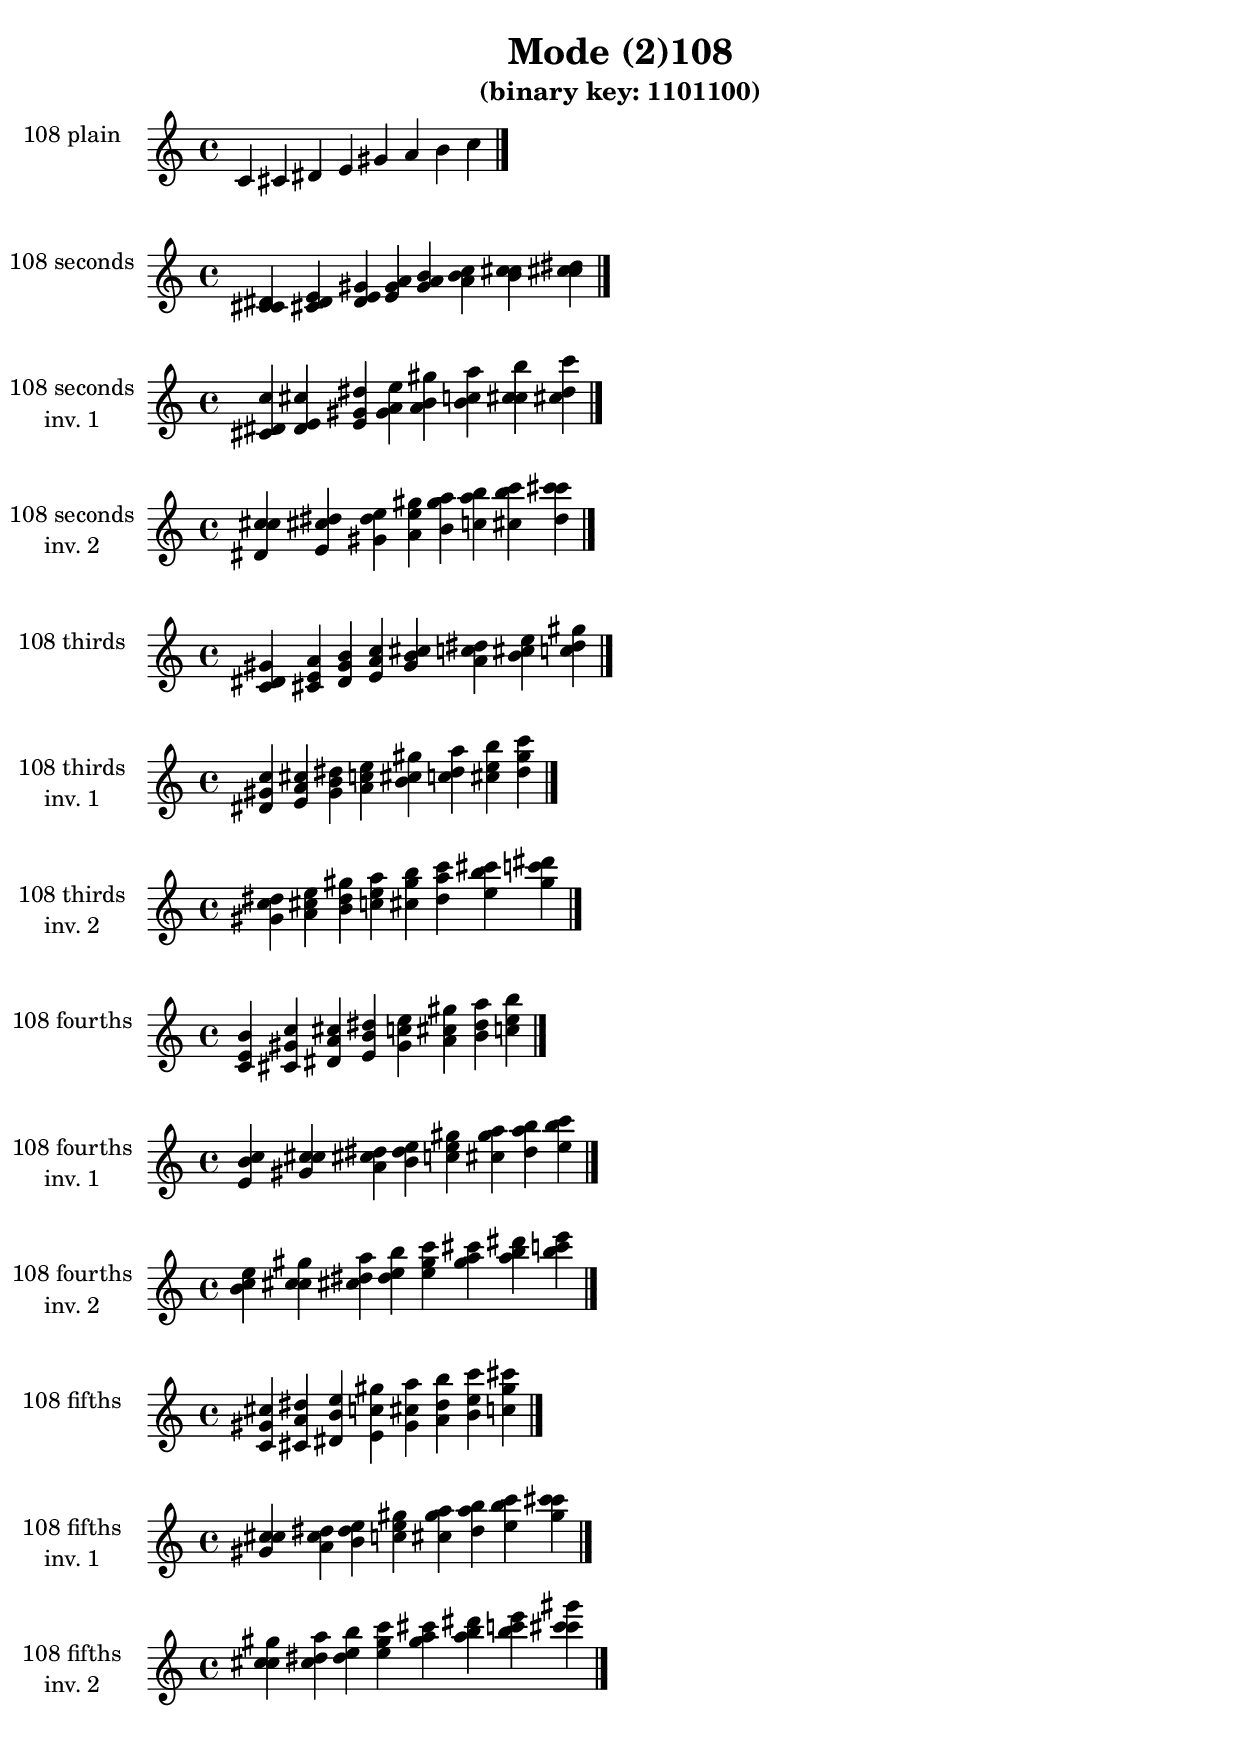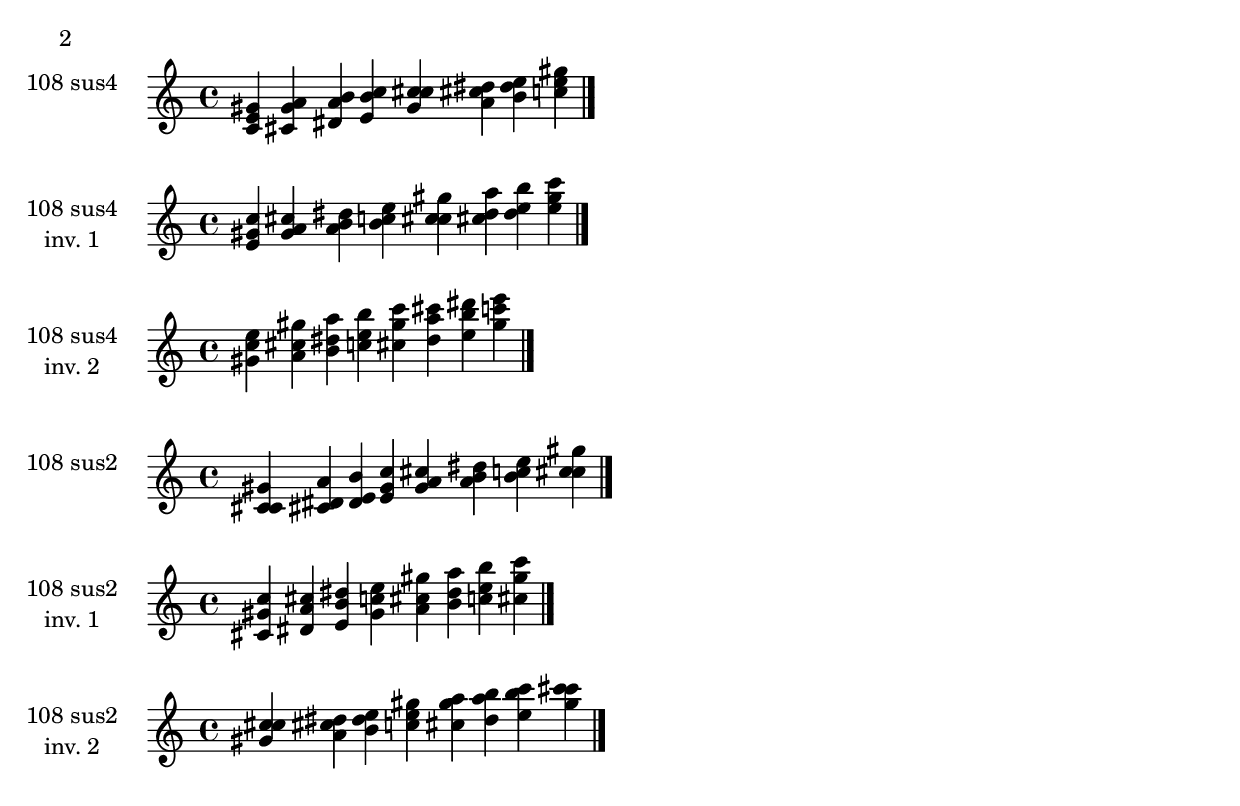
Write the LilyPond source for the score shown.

\version "2.19.0"

\header {
  title = "Mode (2)108"
  subtitle = "(binary key: 1101100)"
 %% Remove default LilyPond tagline
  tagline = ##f
}

\paper {
  #(set-paper-size "a4")
}

global = {
  \key c \major
  \time 4/4
  \tempo 4=100
}

\book {
  \score {
    \new Staff \with {
      instrumentName =  \markup { \column {
         \hcenter-in #14 \line { 108 plain }
         \hcenter-in #14 \line {  } } }
      midiInstrument = "oboe"
    } { \accidentalStyle "default"
        \cadenzaOn c' cis' dis' e' gis' a' b' c''  \cadenzaOff \bar "|." }
    \layout { }
  }
  \score {
    \new Staff \with {
      instrumentName =  \markup { \column {
         \hcenter-in #14 \line { 108 seconds }
         \hcenter-in #14 \line {  } } }
      midiInstrument = "oboe"
    } { \accidentalStyle "default"
        \cadenzaOn <c' cis' dis'> <cis' dis' e'> <dis' e' gis'> <e' gis' a'> <gis' a' b'> <a' b' c''> <b' c'' cis''> <c'' cis'' dis''>  \cadenzaOff \bar "|." }
    \layout { }
  }
  \score {
    \new Staff \with {
      instrumentName =  \markup { \column {
         \hcenter-in #14 \line { 108 seconds }
         \hcenter-in #14 \line { inv. 1 } } }
      midiInstrument = "oboe"
    } { \accidentalStyle "default"
        \cadenzaOn <cis' dis' c''> <dis' e' cis''> <e' gis' dis''> <gis' a' e''> <a' b' gis''> <b' c'' a''> <c'' cis'' b''> <cis'' dis'' c'''>  \cadenzaOff \bar "|." }
    \layout { }
  }
  \score {
    \new Staff \with {
      instrumentName =  \markup { \column {
         \hcenter-in #14 \line { 108 seconds }
         \hcenter-in #14 \line { inv. 2 } } }
      midiInstrument = "oboe"
    } { \accidentalStyle "default"
        \cadenzaOn <dis' c'' cis''> <e' cis'' dis''> <gis' dis'' e''> <a' e'' gis''> <b' gis'' a''> <c'' a'' b''> <cis'' b'' c'''> <dis'' c''' cis'''>  \cadenzaOff \bar "|." }
    \layout { }
  }
  \score {
    \new Staff \with {
      instrumentName =  \markup { \column {
         \hcenter-in #14 \line { 108 thirds }
         \hcenter-in #14 \line {  } } }
      midiInstrument = "oboe"
    } { \accidentalStyle "default"
        \cadenzaOn <c' dis' gis'> <cis' e' a'> <dis' gis' b'> <e' a' c''> <gis' b' cis''> <a' c'' dis''> <b' cis'' e''> <c'' dis'' gis''>  \cadenzaOff \bar "|." }
    \layout { }
  }
  \score {
    \new Staff \with {
      instrumentName =  \markup { \column {
         \hcenter-in #14 \line { 108 thirds }
         \hcenter-in #14 \line { inv. 1 } } }
      midiInstrument = "oboe"
    } { \accidentalStyle "default"
        \cadenzaOn <dis' gis' c''> <e' a' cis''> <gis' b' dis''> <a' c'' e''> <b' cis'' gis''> <c'' dis'' a''> <cis'' e'' b''> <dis'' gis'' c'''>  \cadenzaOff \bar "|." }
    \layout { }
  }
  \score {
    \new Staff \with {
      instrumentName =  \markup { \column {
         \hcenter-in #14 \line { 108 thirds }
         \hcenter-in #14 \line { inv. 2 } } }
      midiInstrument = "oboe"
    } { \accidentalStyle "default"
        \cadenzaOn <gis' c'' dis''> <a' cis'' e''> <b' dis'' gis''> <c'' e'' a''> <cis'' gis'' b''> <dis'' a'' c'''> <e'' b'' cis'''> <gis'' c''' dis'''>  \cadenzaOff \bar "|." }
    \layout { }
  }
  \score {
    \new Staff \with {
      instrumentName =  \markup { \column {
         \hcenter-in #14 \line { 108 fourths }
         \hcenter-in #14 \line {  } } }
      midiInstrument = "oboe"
    } { \accidentalStyle "default"
        \cadenzaOn <c' e' b'> <cis' gis' c''> <dis' a' cis''> <e' b' dis''> <gis' c'' e''> <a' cis'' gis''> <b' dis'' a''> <c'' e'' b''>  \cadenzaOff \bar "|." }
    \layout { }
  }
  \score {
    \new Staff \with {
      instrumentName =  \markup { \column {
         \hcenter-in #14 \line { 108 fourths }
         \hcenter-in #14 \line { inv. 1 } } }
      midiInstrument = "oboe"
    } { \accidentalStyle "default"
        \cadenzaOn <e' b' c''> <gis' c'' cis''> <a' cis'' dis''> <b' dis'' e''> <c'' e'' gis''> <cis'' gis'' a''> <dis'' a'' b''> <e'' b'' c'''>  \cadenzaOff \bar "|." }
    \layout { }
  }
  \score {
    \new Staff \with {
      instrumentName =  \markup { \column {
         \hcenter-in #14 \line { 108 fourths }
         \hcenter-in #14 \line { inv. 2 } } }
      midiInstrument = "oboe"
    } { \accidentalStyle "default"
        \cadenzaOn <b' c'' e''> <c'' cis'' gis''> <cis'' dis'' a''> <dis'' e'' b''> <e'' gis'' c'''> <gis'' a'' cis'''> <a'' b'' dis'''> <b'' c''' e'''>  \cadenzaOff \bar "|." }
    \layout { }
  }
  \score {
    \new Staff \with {
      instrumentName =  \markup { \column {
         \hcenter-in #14 \line { 108 fifths }
         \hcenter-in #14 \line {  } } }
      midiInstrument = "oboe"
    } { \accidentalStyle "default"
        \cadenzaOn <c' gis' cis''> <cis' a' dis''> <dis' b' e''> <e' c'' gis''> <gis' cis'' a''> <a' dis'' b''> <b' e'' c'''> <c'' gis'' cis'''>  \cadenzaOff \bar "|." }
    \layout { }
  }
  \score {
    \new Staff \with {
      instrumentName =  \markup { \column {
         \hcenter-in #14 \line { 108 fifths }
         \hcenter-in #14 \line { inv. 1 } } }
      midiInstrument = "oboe"
    } { \accidentalStyle "default"
        \cadenzaOn <gis' cis'' c''> <a' dis'' cis''> <b' e'' dis''> <c'' gis'' e''> <cis'' a'' gis''> <dis'' b'' a''> <e'' c''' b''> <gis'' cis''' c'''>  \cadenzaOff \bar "|." }
    \layout { }
  }
  \score {
    \new Staff \with {
      instrumentName =  \markup { \column {
         \hcenter-in #14 \line { 108 fifths }
         \hcenter-in #14 \line { inv. 2 } } }
      midiInstrument = "oboe"
    } { \accidentalStyle "default"
        \cadenzaOn <cis'' c'' gis''> <dis'' cis'' a''> <e'' dis'' b''> <gis'' e'' c'''> <a'' gis'' cis'''> <b'' a'' dis'''> <c''' b'' e'''> <cis''' c''' gis'''>  \cadenzaOff \bar "|." }
    \layout { }
  }
  \score {
    \new Staff \with {
      instrumentName =  \markup { \column {
         \hcenter-in #14 \line { 108 sus4 }
         \hcenter-in #14 \line {  } } }
      midiInstrument = "oboe"
    } { \accidentalStyle "default"
        \cadenzaOn <c' e' gis'> <cis' gis' a'> <dis' a' b'> <e' b' c''> <gis' c'' cis''> <a' cis'' dis''> <b' dis'' e''> <c'' e'' gis''>  \cadenzaOff \bar "|." }
    \layout { }
  }
  \score {
    \new Staff \with {
      instrumentName =  \markup { \column {
         \hcenter-in #14 \line { 108 sus4 }
         \hcenter-in #14 \line { inv. 1 } } }
      midiInstrument = "oboe"
    } { \accidentalStyle "default"
        \cadenzaOn <e' gis' c''> <gis' a' cis''> <a' b' dis''> <b' c'' e''> <c'' cis'' gis''> <cis'' dis'' a''> <dis'' e'' b''> <e'' gis'' c'''>  \cadenzaOff \bar "|." }
    \layout { }
  }
  \score {
    \new Staff \with {
      instrumentName =  \markup { \column {
         \hcenter-in #14 \line { 108 sus4 }
         \hcenter-in #14 \line { inv. 2 } } }
      midiInstrument = "oboe"
    } { \accidentalStyle "default"
        \cadenzaOn <gis' c'' e''> <a' cis'' gis''> <b' dis'' a''> <c'' e'' b''> <cis'' gis'' c'''> <dis'' a'' cis'''> <e'' b'' dis'''> <gis'' c''' e'''>  \cadenzaOff \bar "|." }
    \layout { }
  }
  \score {
    \new Staff \with {
      instrumentName =  \markup { \column {
         \hcenter-in #14 \line { 108 sus2 }
         \hcenter-in #14 \line {  } } }
      midiInstrument = "oboe"
    } { \accidentalStyle "default"
        \cadenzaOn <c' cis' gis'> <cis' dis' a'> <dis' e' b'> <e' gis' c''> <gis' a' cis''> <a' b' dis''> <b' c'' e''> <c'' cis'' gis''>  \cadenzaOff \bar "|." }
    \layout { }
  }
  \score {
    \new Staff \with {
      instrumentName =  \markup { \column {
         \hcenter-in #14 \line { 108 sus2 }
         \hcenter-in #14 \line { inv. 1 } } }
      midiInstrument = "oboe"
    } { \accidentalStyle "default"
        \cadenzaOn <cis' gis' c''> <dis' a' cis''> <e' b' dis''> <gis' c'' e''> <a' cis'' gis''> <b' dis'' a''> <c'' e'' b''> <cis'' gis'' c'''>  \cadenzaOff \bar "|." }
    \layout { }
  }
  \score {
    \new Staff \with {
      instrumentName =  \markup { \column {
         \hcenter-in #14 \line { 108 sus2 }
         \hcenter-in #14 \line { inv. 2 } } }
      midiInstrument = "oboe"
    } { \accidentalStyle "default"
        \cadenzaOn <gis' c'' cis''> <a' cis'' dis''> <b' dis'' e''> <c'' e'' gis''> <cis'' gis'' a''> <dis'' a'' b''> <e'' b'' c'''> <gis'' c''' cis'''>  \cadenzaOff \bar "|." }
    \layout { }
  }
}

\book {
  \bookOutputSuffix "plain_"
  \score {
    \new Staff \with {
      instrumentName =  \markup { \column {
         \hcenter-in #14 \line { 108 plain }
         \hcenter-in #14 \line {  } } }
      midiInstrument = "oboe"
    } { \accidentalStyle "default"
        \cadenzaOn c' cis' dis' e' gis' a' b' c''  \cadenzaOff \bar "|." }
    \midi { }
  }
}
\book {
  \bookOutputSuffix "seconds_"
  \score {
    \new Staff \with {
      instrumentName =  \markup { \column {
         \hcenter-in #14 \line { 108 seconds }
         \hcenter-in #14 \line {  } } }
      midiInstrument = "oboe"
    } { \accidentalStyle "default"
        \cadenzaOn <c' cis' dis'> <cis' dis' e'> <dis' e' gis'> <e' gis' a'> <gis' a' b'> <a' b' c''> <b' c'' cis''> <c'' cis'' dis''>  \cadenzaOff \bar "|." }
    \midi { }
  }
}
\book {
  \bookOutputSuffix "seconds_inv. 1"
  \score {
    \new Staff \with {
      instrumentName =  \markup { \column {
         \hcenter-in #14 \line { 108 seconds }
         \hcenter-in #14 \line { inv. 1 } } }
      midiInstrument = "oboe"
    } { \accidentalStyle "default"
        \cadenzaOn <cis' dis' c''> <dis' e' cis''> <e' gis' dis''> <gis' a' e''> <a' b' gis''> <b' c'' a''> <c'' cis'' b''> <cis'' dis'' c'''>  \cadenzaOff \bar "|." }
    \midi { }
  }
}
\book {
  \bookOutputSuffix "seconds_inv. 2"
  \score {
    \new Staff \with {
      instrumentName =  \markup { \column {
         \hcenter-in #14 \line { 108 seconds }
         \hcenter-in #14 \line { inv. 2 } } }
      midiInstrument = "oboe"
    } { \accidentalStyle "default"
        \cadenzaOn <dis' c'' cis''> <e' cis'' dis''> <gis' dis'' e''> <a' e'' gis''> <b' gis'' a''> <c'' a'' b''> <cis'' b'' c'''> <dis'' c''' cis'''>  \cadenzaOff \bar "|." }
    \midi { }
  }
}
\book {
  \bookOutputSuffix "thirds_"
  \score {
    \new Staff \with {
      instrumentName =  \markup { \column {
         \hcenter-in #14 \line { 108 thirds }
         \hcenter-in #14 \line {  } } }
      midiInstrument = "oboe"
    } { \accidentalStyle "default"
        \cadenzaOn <c' dis' gis'> <cis' e' a'> <dis' gis' b'> <e' a' c''> <gis' b' cis''> <a' c'' dis''> <b' cis'' e''> <c'' dis'' gis''>  \cadenzaOff \bar "|." }
    \midi { }
  }
}
\book {
  \bookOutputSuffix "thirds_inv. 1"
  \score {
    \new Staff \with {
      instrumentName =  \markup { \column {
         \hcenter-in #14 \line { 108 thirds }
         \hcenter-in #14 \line { inv. 1 } } }
      midiInstrument = "oboe"
    } { \accidentalStyle "default"
        \cadenzaOn <dis' gis' c''> <e' a' cis''> <gis' b' dis''> <a' c'' e''> <b' cis'' gis''> <c'' dis'' a''> <cis'' e'' b''> <dis'' gis'' c'''>  \cadenzaOff \bar "|." }
    \midi { }
  }
}
\book {
  \bookOutputSuffix "thirds_inv. 2"
  \score {
    \new Staff \with {
      instrumentName =  \markup { \column {
         \hcenter-in #14 \line { 108 thirds }
         \hcenter-in #14 \line { inv. 2 } } }
      midiInstrument = "oboe"
    } { \accidentalStyle "default"
        \cadenzaOn <gis' c'' dis''> <a' cis'' e''> <b' dis'' gis''> <c'' e'' a''> <cis'' gis'' b''> <dis'' a'' c'''> <e'' b'' cis'''> <gis'' c''' dis'''>  \cadenzaOff \bar "|." }
    \midi { }
  }
}
\book {
  \bookOutputSuffix "fourths_"
  \score {
    \new Staff \with {
      instrumentName =  \markup { \column {
         \hcenter-in #14 \line { 108 fourths }
         \hcenter-in #14 \line {  } } }
      midiInstrument = "oboe"
    } { \accidentalStyle "default"
        \cadenzaOn <c' e' b'> <cis' gis' c''> <dis' a' cis''> <e' b' dis''> <gis' c'' e''> <a' cis'' gis''> <b' dis'' a''> <c'' e'' b''>  \cadenzaOff \bar "|." }
    \midi { }
  }
}
\book {
  \bookOutputSuffix "fourths_inv. 1"
  \score {
    \new Staff \with {
      instrumentName =  \markup { \column {
         \hcenter-in #14 \line { 108 fourths }
         \hcenter-in #14 \line { inv. 1 } } }
      midiInstrument = "oboe"
    } { \accidentalStyle "default"
        \cadenzaOn <e' b' c''> <gis' c'' cis''> <a' cis'' dis''> <b' dis'' e''> <c'' e'' gis''> <cis'' gis'' a''> <dis'' a'' b''> <e'' b'' c'''>  \cadenzaOff \bar "|." }
    \midi { }
  }
}
\book {
  \bookOutputSuffix "fourths_inv. 2"
  \score {
    \new Staff \with {
      instrumentName =  \markup { \column {
         \hcenter-in #14 \line { 108 fourths }
         \hcenter-in #14 \line { inv. 2 } } }
      midiInstrument = "oboe"
    } { \accidentalStyle "default"
        \cadenzaOn <b' c'' e''> <c'' cis'' gis''> <cis'' dis'' a''> <dis'' e'' b''> <e'' gis'' c'''> <gis'' a'' cis'''> <a'' b'' dis'''> <b'' c''' e'''>  \cadenzaOff \bar "|." }
    \midi { }
  }
}
\book {
  \bookOutputSuffix "fifths_"
  \score {
    \new Staff \with {
      instrumentName =  \markup { \column {
         \hcenter-in #14 \line { 108 fifths }
         \hcenter-in #14 \line {  } } }
      midiInstrument = "oboe"
    } { \accidentalStyle "default"
        \cadenzaOn <c' gis' cis''> <cis' a' dis''> <dis' b' e''> <e' c'' gis''> <gis' cis'' a''> <a' dis'' b''> <b' e'' c'''> <c'' gis'' cis'''>  \cadenzaOff \bar "|." }
    \midi { }
  }
}
\book {
  \bookOutputSuffix "fifths_inv. 1"
  \score {
    \new Staff \with {
      instrumentName =  \markup { \column {
         \hcenter-in #14 \line { 108 fifths }
         \hcenter-in #14 \line { inv. 1 } } }
      midiInstrument = "oboe"
    } { \accidentalStyle "default"
        \cadenzaOn <gis' cis'' c''> <a' dis'' cis''> <b' e'' dis''> <c'' gis'' e''> <cis'' a'' gis''> <dis'' b'' a''> <e'' c''' b''> <gis'' cis''' c'''>  \cadenzaOff \bar "|." }
    \midi { }
  }
}
\book {
  \bookOutputSuffix "fifths_inv. 2"
  \score {
    \new Staff \with {
      instrumentName =  \markup { \column {
         \hcenter-in #14 \line { 108 fifths }
         \hcenter-in #14 \line { inv. 2 } } }
      midiInstrument = "oboe"
    } { \accidentalStyle "default"
        \cadenzaOn <cis'' c'' gis''> <dis'' cis'' a''> <e'' dis'' b''> <gis'' e'' c'''> <a'' gis'' cis'''> <b'' a'' dis'''> <c''' b'' e'''> <cis''' c''' gis'''>  \cadenzaOff \bar "|." }
    \midi { }
  }
}
\book {
  \bookOutputSuffix "sus4_"
  \score {
    \new Staff \with {
      instrumentName =  \markup { \column {
         \hcenter-in #14 \line { 108 sus4 }
         \hcenter-in #14 \line {  } } }
      midiInstrument = "oboe"
    } { \accidentalStyle "default"
        \cadenzaOn <c' e' gis'> <cis' gis' a'> <dis' a' b'> <e' b' c''> <gis' c'' cis''> <a' cis'' dis''> <b' dis'' e''> <c'' e'' gis''>  \cadenzaOff \bar "|." }
    \midi { }
  }
}
\book {
  \bookOutputSuffix "sus4_inv. 1"
  \score {
    \new Staff \with {
      instrumentName =  \markup { \column {
         \hcenter-in #14 \line { 108 sus4 }
         \hcenter-in #14 \line { inv. 1 } } }
      midiInstrument = "oboe"
    } { \accidentalStyle "default"
        \cadenzaOn <e' gis' c''> <gis' a' cis''> <a' b' dis''> <b' c'' e''> <c'' cis'' gis''> <cis'' dis'' a''> <dis'' e'' b''> <e'' gis'' c'''>  \cadenzaOff \bar "|." }
    \midi { }
  }
}
\book {
  \bookOutputSuffix "sus4_inv. 2"
  \score {
    \new Staff \with {
      instrumentName =  \markup { \column {
         \hcenter-in #14 \line { 108 sus4 }
         \hcenter-in #14 \line { inv. 2 } } }
      midiInstrument = "oboe"
    } { \accidentalStyle "default"
        \cadenzaOn <gis' c'' e''> <a' cis'' gis''> <b' dis'' a''> <c'' e'' b''> <cis'' gis'' c'''> <dis'' a'' cis'''> <e'' b'' dis'''> <gis'' c''' e'''>  \cadenzaOff \bar "|." }
    \midi { }
  }
}
\book {
  \bookOutputSuffix "sus2_"
  \score {
    \new Staff \with {
      instrumentName =  \markup { \column {
         \hcenter-in #14 \line { 108 sus2 }
         \hcenter-in #14 \line {  } } }
      midiInstrument = "oboe"
    } { \accidentalStyle "default"
        \cadenzaOn <c' cis' gis'> <cis' dis' a'> <dis' e' b'> <e' gis' c''> <gis' a' cis''> <a' b' dis''> <b' c'' e''> <c'' cis'' gis''>  \cadenzaOff \bar "|." }
    \midi { }
  }
}
\book {
  \bookOutputSuffix "sus2_inv. 1"
  \score {
    \new Staff \with {
      instrumentName =  \markup { \column {
         \hcenter-in #14 \line { 108 sus2 }
         \hcenter-in #14 \line { inv. 1 } } }
      midiInstrument = "oboe"
    } { \accidentalStyle "default"
        \cadenzaOn <cis' gis' c''> <dis' a' cis''> <e' b' dis''> <gis' c'' e''> <a' cis'' gis''> <b' dis'' a''> <c'' e'' b''> <cis'' gis'' c'''>  \cadenzaOff \bar "|." }
    \midi { }
  }
}
\book {
  \bookOutputSuffix "sus2_inv. 2"
  \score {
    \new Staff \with {
      instrumentName =  \markup { \column {
         \hcenter-in #14 \line { 108 sus2 }
         \hcenter-in #14 \line { inv. 2 } } }
      midiInstrument = "oboe"
    } { \accidentalStyle "default"
        \cadenzaOn <gis' c'' cis''> <a' cis'' dis''> <b' dis'' e''> <c'' e'' gis''> <cis'' gis'' a''> <dis'' a'' b''> <e'' b'' c'''> <gis'' c''' cis'''>  \cadenzaOff \bar "|." }
    \midi { }
  }
}
